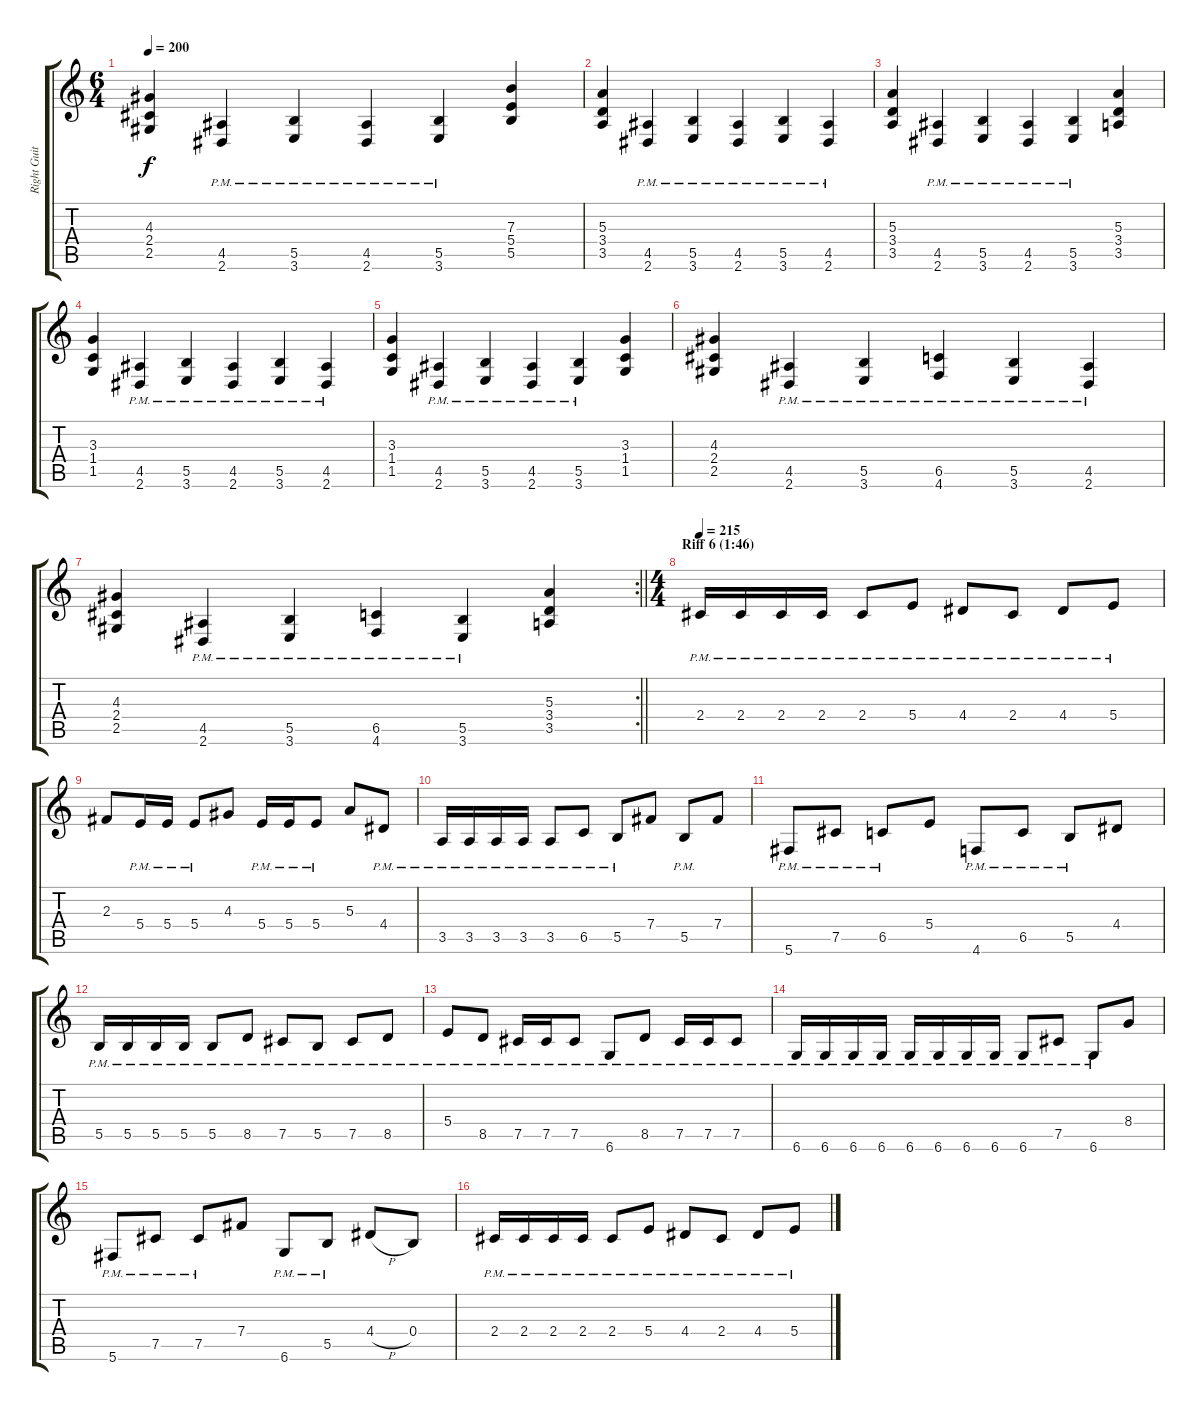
\track ("Right Guitar" "Right Guit") {instrument overdrivenguitar}
\staff {score tabs}
\tuning (Db4 Ab3 E3 B2 Gb2 Db2) {hide}
\ts (6 4)
\tempo 200
\clef g2
\ks c
(4.3 2.4 2.5).4{dy f} (4.5{pm} 2.6{pm}).4 (5.5{pm} 3.6{pm}).4 (4.5{pm} 2.6{pm}).4 (5.5{pm} 3.6{pm}).4 (7.3 5.4 5.5).4 |
(5.3 3.4 3.5).4 (4.5{pm} 2.6{pm}).4 (5.5{pm} 3.6{pm}).4 (4.5{pm} 2.6{pm}).4 (5.5{pm} 3.6{pm}).4 (4.5{pm} 2.6{pm}).4 |
(5.3 3.4 3.5).4 (4.5{pm} 2.6{pm}).4 (5.5{pm} 3.6{pm}).4 (4.5{pm} 2.6{pm}).4 (5.5{pm} 3.6{pm}).4 (5.3 3.4 3.5).4 |
(3.3 1.4 1.5).4 (4.5{pm} 2.6{pm}).4 (5.5{pm} 3.6{pm}).4 (4.5{pm} 2.6{pm}).4 (5.5{pm} 3.6{pm}).4 (4.5{pm} 2.6{pm}).4 |
(3.3 1.4 1.5).4 (4.5{pm} 2.6{pm}).4 (5.5{pm} 3.6{pm}).4 (4.5{pm} 2.6{pm}).4 (5.5{pm} 3.6{pm}).4 (3.3 1.4 1.5).4 |
(4.3 2.4 2.5).4 (4.5{pm} 2.6{pm}).4 (5.5{pm} 3.6{pm}).4 (6.5{pm} 4.6{pm}).4 (5.5{pm} 3.6{pm}).4 (4.5{pm} 2.6{pm}).4 |
\rc 2
\barLineRight lightlight
(4.3 2.4 2.5).4 (4.5{pm} 2.6{pm}).4 (5.5{pm} 3.6{pm}).4 (6.5{pm} 4.6{pm}).4 (5.5{pm} 3.6{pm}).4 (5.3 3.4 3.5).4 |
\ts (4 4)
\section ("" "Riff 6 (1:46)")
\tempo 215
2.4{pm}.16 2.4{pm}.16 2.4{pm}.16 2.4{pm}.16 2.4{pm}.8 5.4{pm}.8 4.4{pm}.8 2.4{pm}.8 4.4{pm}.8 5.4{pm}.8 |
2.3.8 5.4{pm}.16 5.4{pm}.16 5.4{pm}.8 4.3.8 5.4{pm}.16 5.4{pm}.16 5.4{pm}.8 5.3.8 4.4{pm}.8 |
3.5{pm}.16 3.5{pm}.16 3.5{pm}.16 3.5{pm}.16 3.5{pm}.8 6.5{pm}.8 5.5{pm}.8 7.4.8 5.5{pm}.8 7.4.8 |
5.6{pm}.8 7.5{pm}.8 6.5{pm}.8 5.4.8 4.6{pm}.8 6.5{pm}.8 5.5{pm}.8 4.4.8 |
5.5{pm}.16 5.5{pm}.16 5.5{pm}.16 5.5{pm}.16 5.5{pm}.8 8.5{pm}.8 7.5{pm}.8 5.5{pm}.8 7.5{pm}.8 8.5{pm}.8 |
5.4{pm}.8 8.5{pm}.8 7.5{pm}.16 7.5{pm}.16 7.5{pm}.8 6.6{pm}.8 8.5{pm}.8 7.5{pm}.16 7.5{pm}.16 7.5{pm}.8 |
6.6{pm}.16 6.6{pm}.16 6.6{pm}.16 6.6{pm}.16 6.6{pm}.16 6.6{pm}.16 6.6{pm}.16 6.6{pm}.16 6.6{pm}.8 7.5{pm}.8 6.6{pm}.8 8.4.8 |
5.6{pm}.8 7.5{pm}.8 7.5{pm}.8 7.4.8 6.6{pm}.8 5.5{pm}.8 4.4{h}.8 0.4.8 |
2.4{pm}.16 2.4{pm}.16 2.4{pm}.16 2.4{pm}.16 2.4{pm}.8 5.4{pm}.8 4.4{pm}.8 2.4{pm}.8 4.4{pm}.8 5.4{pm}.8
